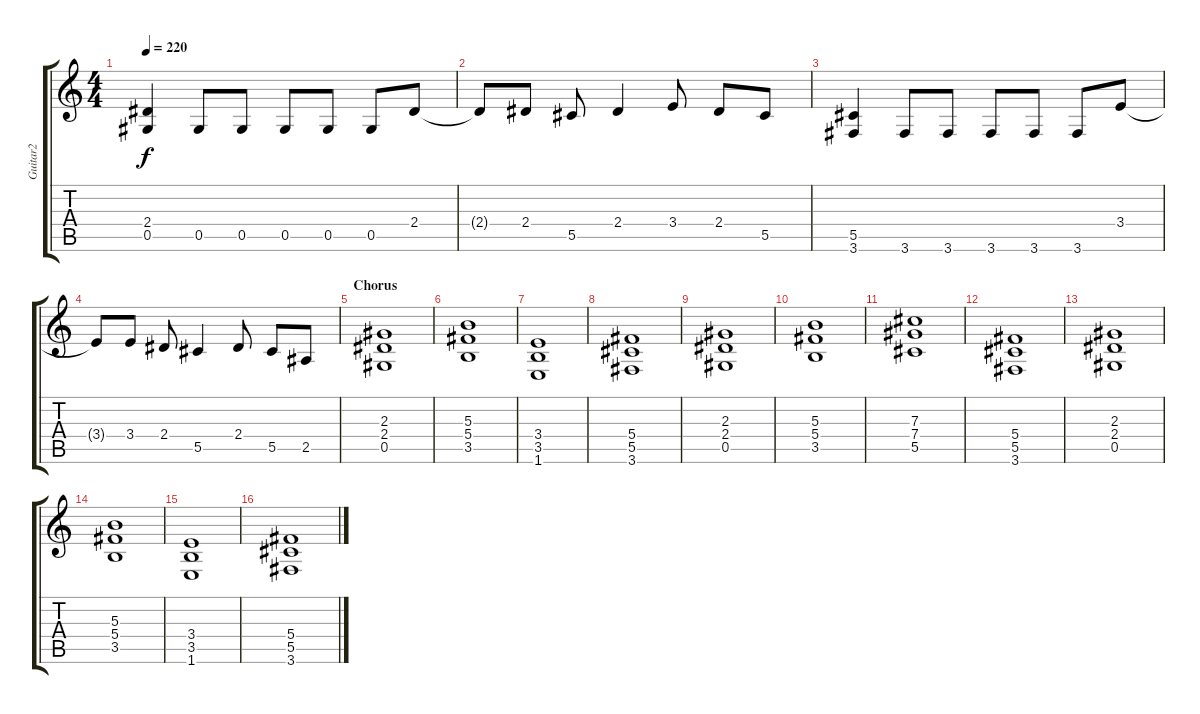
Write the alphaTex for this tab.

\track ("Guitar2" "Guitar2") {instrument distortionguitar}
\staff {score tabs}
\tuning (Eb4 Bb3 Gb3 Db3 Ab2 Eb2) {hide}
\ts (4 4)
\tempo 220
\clef g2
\ks c
(2.4 0.5).4{dy f} 0.5.8 0.5.8 0.5.8 0.5.8 0.5.8 2.4.8 |
2.4{t}.8 2.4.8 5.5.8 2.4.4 3.4.8 2.4.8 5.5.8 |
(5.5 3.6).4 3.6.8 3.6.8 3.6.8 3.6.8 3.6.8 3.4.8 |
3.4{t}.8 3.4.8 2.4.8 5.5.4 2.4.8 5.5.8 2.5.8 |
\section ("" "Chorus")
(2.3 2.4 0.5).1 |
(5.3 5.4 3.5).1 |
(3.4 3.5 1.6).1 |
(5.4 5.5 3.6).1 |
(2.3 2.4 0.5).1 |
(5.3 5.4 3.5).1 |
(7.3 7.4 5.5).1 |
(5.4 5.5 3.6).1 |
(2.3 2.4 0.5).1 |
(5.3 5.4 3.5).1 |
(3.4 3.5 1.6).1 |
(5.4 5.5 3.6).1
